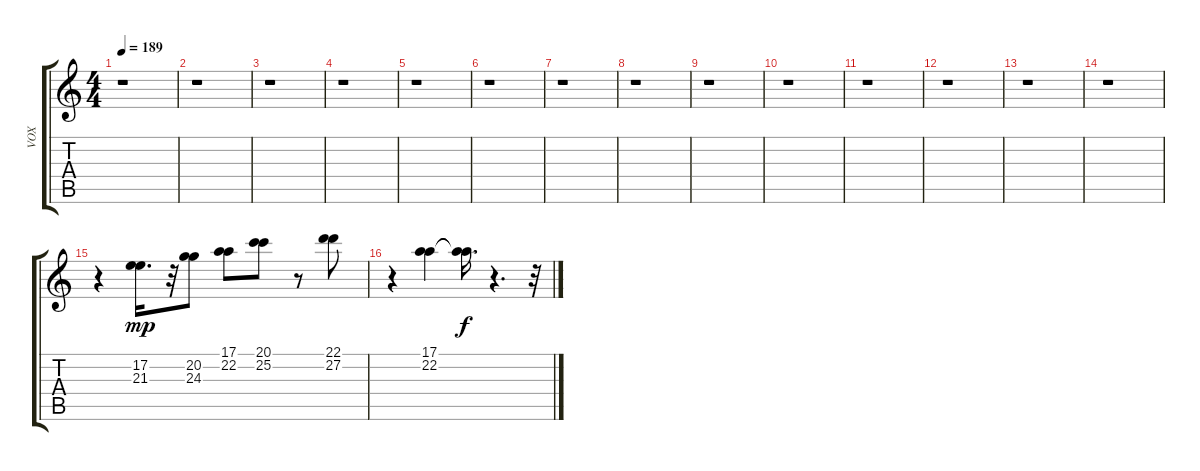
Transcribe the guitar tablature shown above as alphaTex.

\track ("VOX" "VOX") {instrument choiraahs}
\staff {score tabs}
\tuning (E4 B3 G3 D3 A2 E2) {hide}
\ts (4 4)
\tempo 189
\clef g2
\ks c
r.1{dy f} |
r.1 |
r.1 |
r.1 |
r.1 |
r.1 |
r.1 |
r.1 |
r.1 |
r.1 |
r.1 |
r.1 |
r.1 |
r.1 |
r.4 (17.2 21.3).16{d dy mp} r.32 (20.2 24.3).8 (17.1 22.2).8{volume 14} (20.1 25.2).8{volume 14} r.8 (22.1 27.2).8{volume 14} |
r.4 (17.1 22.2).4{volume 14} (17.1{t} 22.2{t}).16{d dy f} r.4{d} r.32
